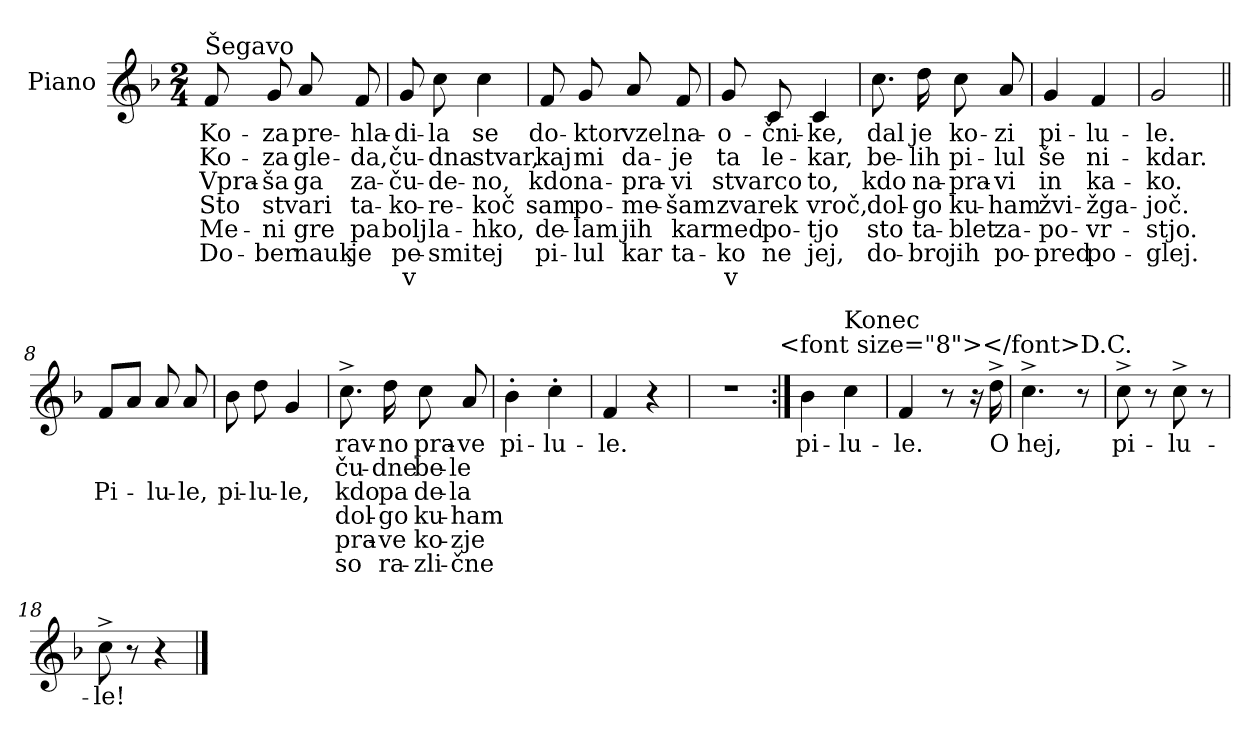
**kern	**text	**text	**text	**text	**text	**text	**text
*part1	*part1	*part1	*part1	*part1	*part1	*part1	*part1
*staff1	*staff1	*staff1	*staff1	*staff1	*staff1	*staff1	*staff1
*I"Piano	*	*	*	*	*	*	*
*I'Pno.	*	*	*	*	*	*	*
*clefG2	*	*	*	*	*	*	*
*k[b-]	*	*	*	*	*	*	*
*M2/4	*	*	*	*	*	*	*
=1	=1	=1	=1	=1	=1	=1	=1
!LO:TX:t=Šegavo	!	!	!	!	!	!	!
!	!LO:LY:b	!LO:LY:b	!LO:LY:b	!LO:LY:b	!LO:LY:b	!LO:LY:b	!
8f/	Ko-	Ko-	Vpra-	Sto	Me-	Do-	.
!	!LO:LY:b	!LO:LY:b	!LO:LY:b	!LO:LY:b	!LO:LY:b	!LO:LY:b	!
8g/	-za	-za	-ša	stvari	-ni	-ber	.
!	!LO:LY:b	!LO:LY:b	!LO:LY:b	!	!LO:LY:b	!LO:LY:b	!
8a/	pre-	gle-	ga	.	gre	nauk	.
!	!LO:LY:b	!LO:LY:b	!LO:LY:b	!LO:LY:b	!LO:LY:b	!LO:LY:b	!
8f/	-hla-	-da,	za-	ta-	pa	je	.
=2	=2	=2	=2	=2	=2	=2	=2
!	!LO:LY:b	!LO:LY:b	!LO:LY:b	!LO:LY:b	!LO:LY:b	!LO:LY:b	!LO:LY:b
8g/	-di-	ču-	-ču-	-ko-	bolj	pe-	v
!	!LO:LY:b	!LO:LY:b	!LO:LY:b	!LO:LY:b	!LO:LY:b	!LO:LY:b	!
8cc\	-la	-dna	-de-	-re-	la-	-smi	.
!	!LO:LY:b	!LO:LY:b	!LO:LY:b	!LO:LY:b	!LO:LY:b	!LO:LY:b	!
4cc\	se	stvar,	-no,	-koč	-hko,	tej	.
=3	=3	=3	=3	=3	=3	=3	=3
!	!LO:LY:b	!LO:LY:b	!LO:LY:b	!LO:LY:b	!LO:LY:b	!LO:LY:b	!
8f/	do-	kaj	kdo	sam	de-	pi-	.
!	!LO:LY:b	!LO:LY:b	!LO:LY:b	!LO:LY:b	!LO:LY:b	!LO:LY:b	!
8g/	-ktor	mi	na-	po-	-lam	-lul	.
!	!LO:LY:b	!LO:LY:b	!LO:LY:b	!LO:LY:b	!LO:LY:b	!LO:LY:b	!
8a/	vzel	da-	-pra-	-me-	jih	kar	.
!	!LO:LY:b	!LO:LY:b	!LO:LY:b	!LO:LY:b	!LO:LY:b	!LO:LY:b	!
8f/	na-	-je	-vi	-šam	kar	ta-	.
=4	=4	=4	=4	=4	=4	=4	=4
!	!LO:LY:b	!LO:LY:b	!LO:LY:b	!LO:LY:b	!LO:LY:b	!LO:LY:b	!LO:LY:b
8g/	-o-	ta	stvarco	zvarek	med	-ko	v
!	!LO:LY:b	!LO:LY:b	!	!	!LO:LY:b	!LO:LY:b	!
8c/	-čni-	le-	.	.	po-	ne	.
!	!LO:LY:b	!LO:LY:b	!LO:LY:b	!LO:LY:b	!LO:LY:b	!LO:LY:b	!
4c/	-ke,	-kar,	to,	vroč,	-tjo	jej,	.
!!LO:LB:g=z
=5	=5	=5	=5	=5	=5	=5	=5
!	!LO:LY:b	!LO:LY:b	!LO:LY:b	!LO:LY:b	!LO:LY:b	!LO:LY:b	!
8.cc\	dal	be-	kdo	dol-	sto	do-	.
!	!LO:LY:b	!LO:LY:b	!LO:LY:b	!LO:LY:b	!LO:LY:b	!LO:LY:b	!
16dd\	je	-lih	na-	-go	ta-	-bro	.
!	!LO:LY:b	!LO:LY:b	!LO:LY:b	!LO:LY:b	!LO:LY:b	!LO:LY:b	!
8cc\	ko-	pi-	-pra-	ku-	-blet	jih	.
!	!LO:LY:b	!LO:LY:b	!LO:LY:b	!LO:LY:b	!LO:LY:b	!LO:LY:b	!
8a/	-zi	-lul	-vi	-ham	za-	po-	.
=6	=6	=6	=6	=6	=6	=6	=6
!	!LO:LY:b	!LO:LY:b	!LO:LY:b	!LO:LY:b	!LO:LY:b	!LO:LY:b	!
4g/	pi-	še	in	žvi-	-po-	-pred	.
!	!LO:LY:b	!LO:LY:b	!LO:LY:b	!LO:LY:b	!LO:LY:b	!LO:LY:b	!
4f/	-lu-	ni-	ka-	-žga-	-vr-	po-	.
=7	=7	=7	=7	=7	=7	=7	=7
!	!LO:LY:b	!LO:LY:b	!LO:LY:b	!LO:LY:b	!LO:LY:b	!LO:LY:b	!
2g/	-le.	-kdar.	-ko.	-joč.	-stjo.	-glej.	.
=8||	=8||	=8||	=8||	=8||	=8||	=8||	=8||
!	!	!	!LO:LY:b	!	!	!	!
8f/L	.	.	Pi-	.	.	.	.
8a/J	.	.	.	.	.	.	.
!	!	!	!LO:LY:b	!	!	!	!
8a/	.	.	-lu-	.	.	.	.
!	!	!	!LO:LY:b	!	!	!	!
8a/	.	.	-le,	.	.	.	.
=9	=9	=9	=9	=9	=9	=9	=9
!	!	!	!LO:LY:b	!	!	!	!
8b-\	.	.	pi-	.	.	.	.
!	!	!	!LO:LY:b	!	!	!	!
8dd\	.	.	-lu-	.	.	.	.
!	!	!	!LO:LY:b	!	!	!	!
4g/	.	.	-le,	.	.	.	.
=10	=10	=10	=10	=10	=10	=10	=10
!	!LO:LY:b	!LO:LY:b	!LO:LY:b	!LO:LY:b	!LO:LY:b	!LO:LY:b	!
8.cc^\	rav-	ču-	kdo	dol-	pra-	so	.
!	!LO:LY:b	!LO:LY:b	!LO:LY:b	!LO:LY:b	!LO:LY:b	!LO:LY:b	!
16dd\	-no	-dne	pa	-go	-ve	ra-	.
!	!LO:LY:b	!LO:LY:b	!LO:LY:b	!LO:LY:b	!LO:LY:b	!LO:LY:b	!
8cc\	pra-	be-	de-	ku-	ko-	-zli-	.
!	!LO:LY:b	!LO:LY:b	!LO:LY:b	!LO:LY:b	!LO:LY:b	!LO:LY:b	!
8a/	-ve	-le	-la	-ham	-zje	-čne	.
=11	=11	=11	=11	=11	=11	=11	=11
!	!LO:LY:b	!	!	!	!	!	!
4b-'\	pi-	.	.	.	.	.	.
!	!LO:LY:b	!	!	!	!	!	!
4cc'\	-lu-	.	.	.	.	.	.
=12	=12	=12	=12	=12	=12	=12	=12
!	!LO:LY:b	!	!	!	!	!	!
4f/	-le.	.	.	.	.	.	.
4r	.	.	.	.	.	.	.
!!LO:LB:g=z
=13	=13	=13	=13	=13	=13	=13	=13
2r	.	.	.	.	.	.	.
!LO:TX:a:t=<font size="8"></font>D.C.	!	!	!	!	!	!	!
=14:|!	=14:|!	=14:|!	=14:|!	=14:|!	=14:|!	=14:|!	=14:|!
!	!LO:LY:b	!	!	!	!	!	!
4b-\	pi-	.	.	.	.	.	.
!LO:TX:a:t=Konec	!	!	!	!	!	!	!
!	!LO:LY:b	!	!	!	!	!	!
4cc\	-lu-	.	.	.	.	.	.
=15	=15	=15	=15	=15	=15	=15	=15
!	!LO:LY:b	!	!	!	!	!	!
4f/	-le.	.	.	.	.	.	.
8r	.	.	.	.	.	.	.
16r	.	.	.	.	.	.	.
!	!LO:LY:b	!	!	!	!	!	!
16dd^\	O	.	.	.	.	.	.
=16	=16	=16	=16	=16	=16	=16	=16
!	!LO:LY:b	!	!	!	!	!	!
4.cc^\	hej,	.	.	.	.	.	.
8r	.	.	.	.	.	.	.
=17	=17	=17	=17	=17	=17	=17	=17
!	!LO:LY:b	!	!	!	!	!	!
8cc^\	pi-	.	.	.	.	.	.
8r	.	.	.	.	.	.	.
!	!LO:LY:b	!	!	!	!	!	!
8cc^\	-lu-	.	.	.	.	.	.
8r	.	.	.	.	.	.	.
=18	=18	=18	=18	=18	=18	=18	=18
!	!LO:LY:b	!	!	!	!	!	!
8cc^\	-le!	.	.	.	.	.	.
8r	.	.	.	.	.	.	.
4r	.	.	.	.	.	.	.
==	==	==	==	==	==	==	==
*-	*-	*-	*-	*-	*-	*-	*-
